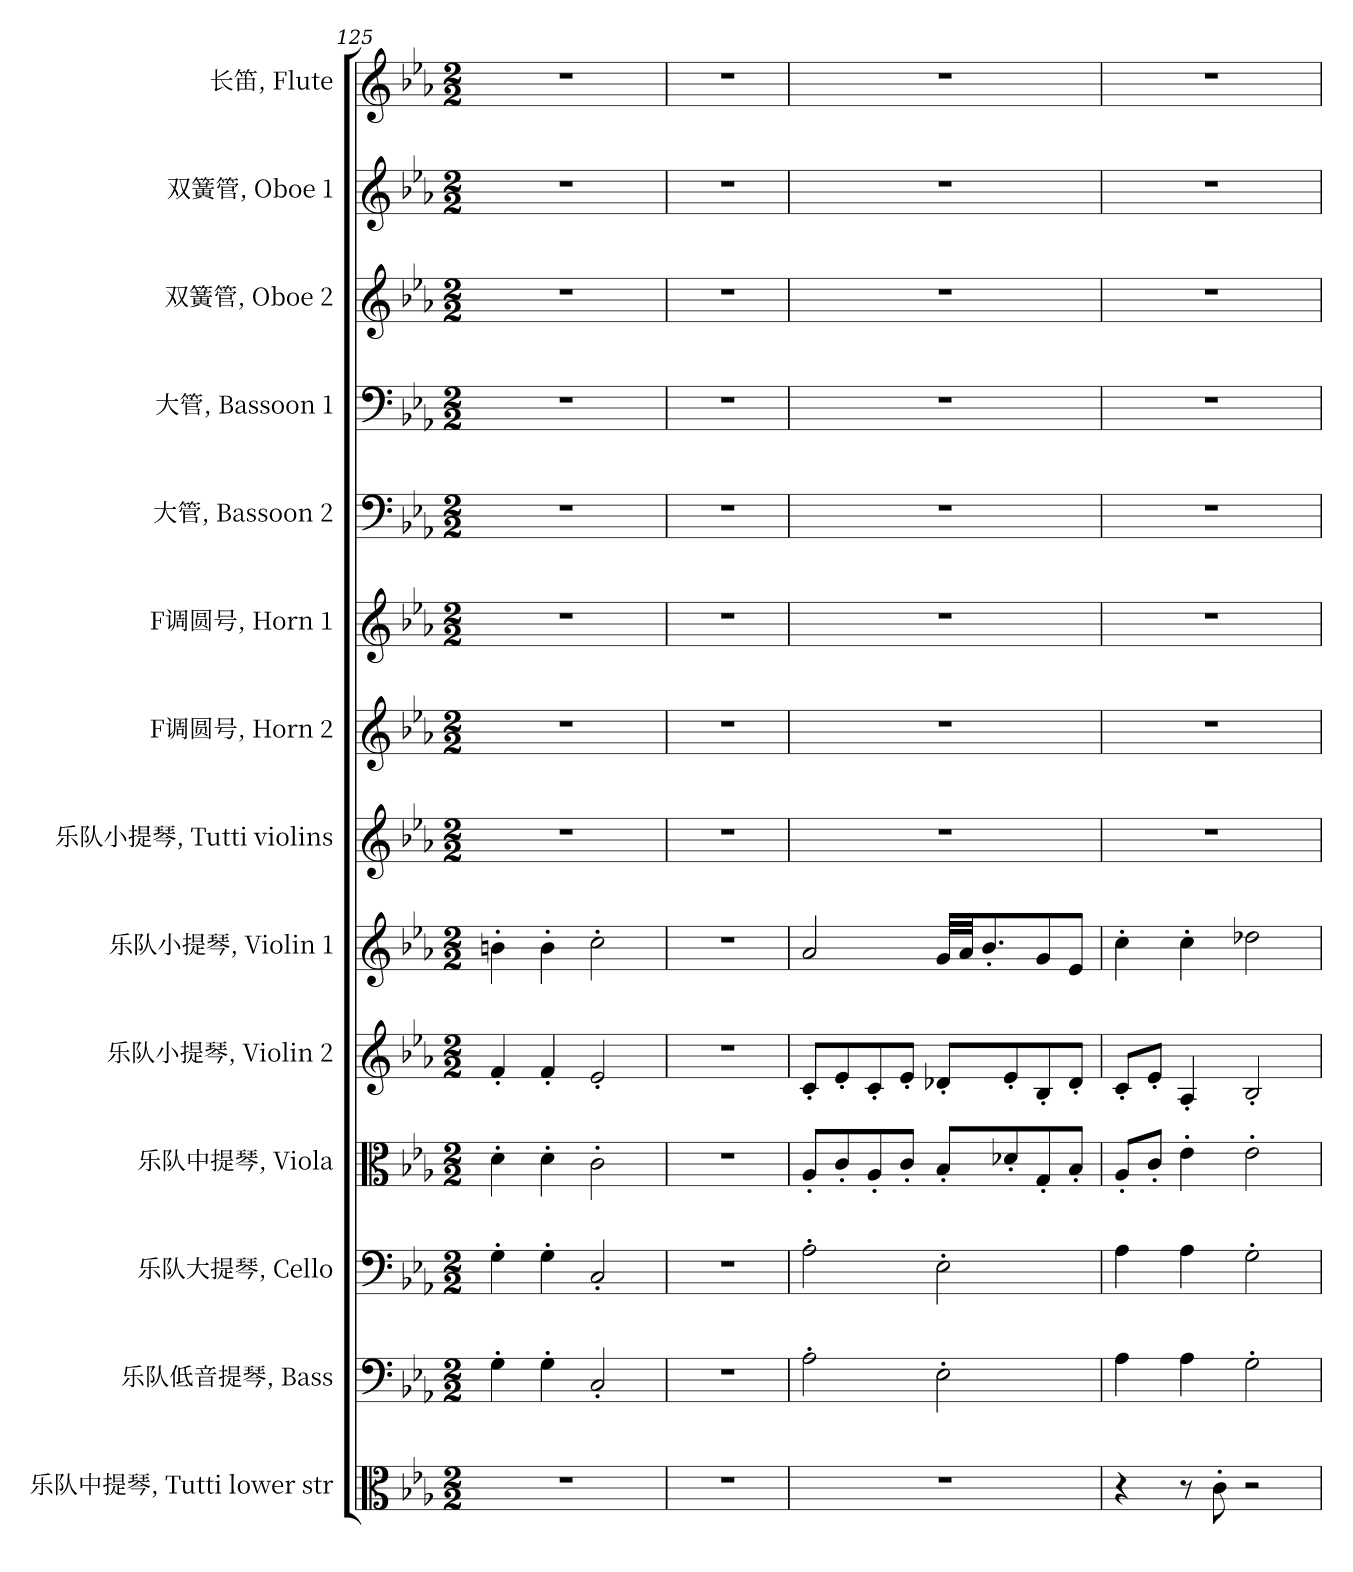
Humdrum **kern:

**kern	**kern	**kern	**kern	**kern	**kern	**kern	**kern	**kern	**kern	**kern	**kern	**kern	**kern
*part14	*part13	*part12	*part11	*part10	*part9	*part8	*part7	*part6	*part5	*part4	*part3	*part2	*part1
*staff14	*staff13	*staff12	*staff11	*staff10	*staff9	*staff8	*staff7	*staff6	*staff5	*staff4	*staff3	*staff2	*staff1
*I"乐队中提琴, Tutti lower str	*I"乐队低音提琴, Bass	*I"乐队大提琴, Cello	*I"乐队中提琴, Viola	*I"乐队小提琴, Violin 2	*I"乐队小提琴, Violin 1	*I"乐队小提琴, Tutti violins	*I"F调圆号, Horn 2	*I"F调圆号, Horn 1	*I"大管, Bassoon 2	*I"大管, Bassoon 1	*I"双簧管, Oboe 2	*I"双簧管, Oboe 1	*I"长笛, Flute
*	*	*	*	*	*	*I'Vlns.	*I'F Hn.	*I'F Hn.	*I'Bsn.	*I'Bsn.	*I'Ob.	*I'Ob.	*I'Fl.
*clefC3	*clefF4	*clefF4	*clefC3	*clefG2	*clefG2	*clefG2	*clefG2	*clefG2	*clefF4	*clefF4	*clefG2	*clefG2	*clefG2
*	*ITrd7c12	*	*	*	*	*	*ITrd4c7	*ITrd4c7	*	*	*	*	*
*k[b-e-a-]	*k[b-e-a-]	*k[b-e-a-]	*k[b-e-a-]	*k[b-e-a-]	*k[b-e-a-]	*k[b-e-a-]	*k[b-e-a-d-]	*k[b-e-a-d-]	*k[b-e-a-]	*k[b-e-a-]	*k[b-e-a-]	*k[b-e-a-]	*k[b-e-a-]
*M2/2	*M2/2	*M2/2	*M2/2	*M2/2	*M2/2	*M2/2	*M2/2	*M2/2	*M2/2	*M2/2	*M2/2	*M2/2	*M2/2
*MM148	*MM148	*MM148	*MM148	*MM148	*MM148	*MM148	*MM148	*MM148	*MM148	*MM148	*MM148	*MM148	*MM148
=125	=125	=125	=125	=125	=125	=125	=125	=125	=125	=125	=125	=125	=125
1r	4GG'\	4G'\	4d'\	4f'/	4bn'\	1r	1r	1r	1r	1r	1r	1r	1r
.	4GG'\	4G'\	4d'\	4f'/	4b'\	.	.	.	.	.	.	.	.
.	2CC'/	2C'/	2c'\	2e-'/	2cc'\	.	.	.	.	.	.	.	.
!!LO:PB:g=z
=126	=126	=126	=126	=126	=126	=126	=126	=126	=126	=126	=126	=126	=126
1r	1r	1r	1r	1r	1r	1r	1r	1r	1r	1r	1r	1r	1r
=127	=127	=127	=127	=127	=127	=127	=127	=127	=127	=127	=127	=127	=127
*	*	*	*	*	*	*	*	*	*	*	*	*	*MM152
1r	2AA-'\	2A-'\	8A-'/L	8c'/L	2a-/	1r	1r	1r	1r	1r	1r	1r	1r
.	.	.	8c'/	8e-'/	.	.	.	.	.	.	.	.	.
.	.	.	8A-'/	8c'/	.	.	.	.	.	.	.	.	.
.	.	.	8c'/J	8e-'/J	.	.	.	.	.	.	.	.	.
.	2EE-'\	2E-'\	8B-'/L	8d-X'/L	32g/LLL	.	.	.	.	.	.	.	.
.	.	.	.	.	32a-/JJ	.	.	.	.	.	.	.	.
.	.	.	.	.	8.b-'/	.	.	.	.	.	.	.	.
.	.	.	8d-X'/	8e-'/	.	.	.	.	.	.	.	.	.
.	.	.	8G'/	8B-'/	8g/	.	.	.	.	.	.	.	.
.	.	.	8B-'/J	8d-'/J	8e-/J	.	.	.	.	.	.	.	.
=128	=128	=128	=128	=128	=128	=128	=128	=128	=128	=128	=128	=128	=128
*	*	*	*	*	*	*	*	*	*	*	*	*	*MM155
4r	4AA-\	4A-\	8A-'/L	8c'/L	4cc'\	1r	1r	1r	1r	1r	1r	1r	1r
.	.	.	8c'/J	8e-'/J	.	.	.	.	.	.	.	.	.
8r	4AA-\	4A-\	4e-'\	4A-'/	4cc'\	.	.	.	.	.	.	.	.
8c'\	.	.	.	.	.	.	.	.	.	.	.	.	.
2r	2GG'\	2G'\	2e-'\	2B-'/	2dd-X\	.	.	.	.	.	.	.	.
=	=	=	=	=	=	=	=	=	=	=	=	=	=
*-	*-	*-	*-	*-	*-	*-	*-	*-	*-	*-	*-	*-	*-
